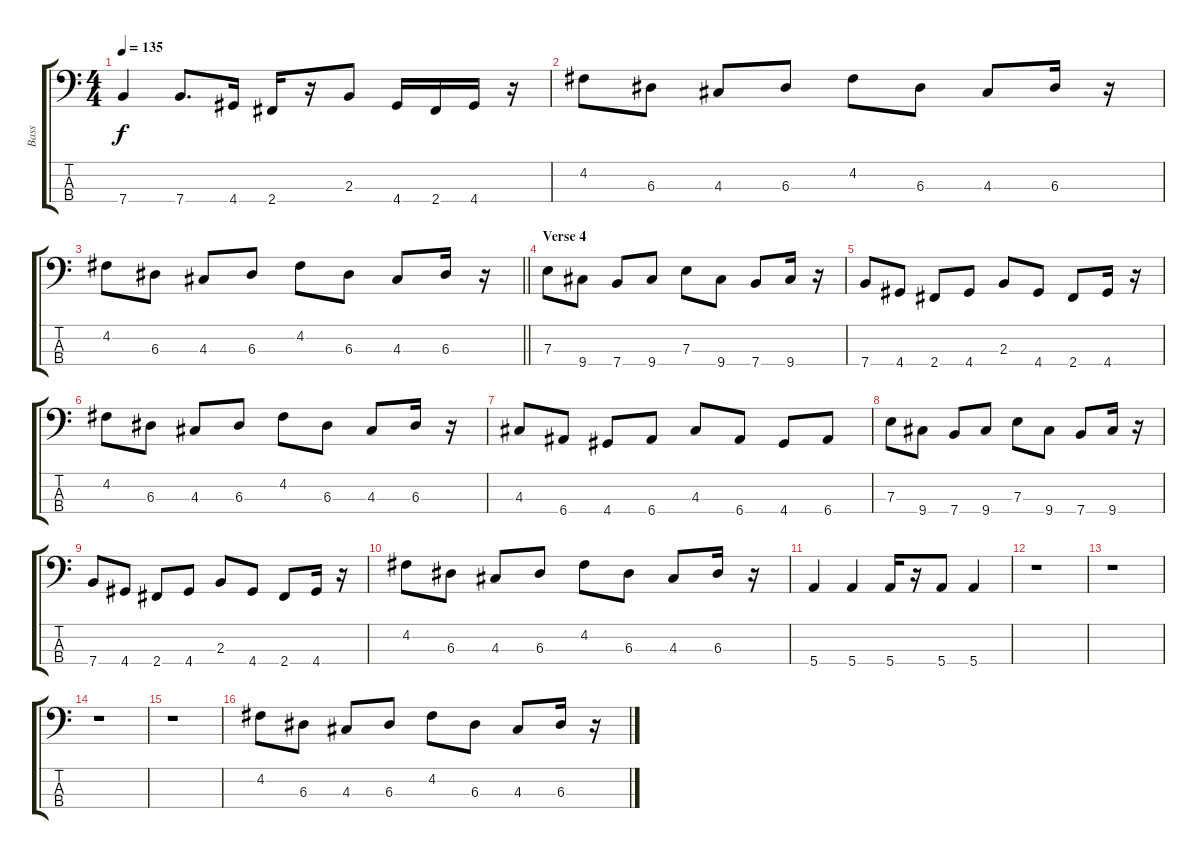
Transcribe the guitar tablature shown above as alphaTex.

\track ("Bass" "Bass") {instrument electricbassfinger}
\staff {score tabs}
\tuning (G2 D2 A1 E1) {hide}
\ts (4 4)
\tempo 135
\clef f4
\ks c
7.4.4{dy f} 7.4.8{d} 4.4.16 2.4.16 r.16 2.3.8 4.4.16 2.4.16 4.4.16 r.16 |
4.2.8 6.3.8 4.3.8 6.3.8 4.2.8 6.3.8 4.3.8 6.3.16 r.16 |
\barLineRight lightlight
4.2.8 6.3.8 4.3.8 6.3.8 4.2.8 6.3.8 4.3.8 6.3.16 r.16 |
\section ("" "Verse 4")
7.3.8 9.4.8 7.4.8 9.4.8 7.3.8 9.4.8 7.4.8 9.4.16 r.16 |
7.4.8 4.4.8 2.4.8 4.4.8 2.3.8 4.4.8 2.4.8 4.4.16 r.16 |
4.2.8 6.3.8 4.3.8 6.3.8 4.2.8 6.3.8 4.3.8 6.3.16 r.16 |
4.3.8 6.4.8 4.4.8 6.4.8 4.3.8 6.4.8 4.4.8 6.4.8 |
7.3.8 9.4.8 7.4.8 9.4.8 7.3.8 9.4.8 7.4.8 9.4.16 r.16 |
7.4.8 4.4.8 2.4.8 4.4.8 2.3.8 4.4.8 2.4.8 4.4.16 r.16 |
4.2.8 6.3.8 4.3.8 6.3.8 4.2.8 6.3.8 4.3.8 6.3.16 r.16 |
5.4.4 5.4.4 5.4.16 r.16 5.4.8 5.4.4 |
r.1 |
r.1 |
r.1 |
r.1 |
4.2.8 6.3.8 4.3.8 6.3.8 4.2.8 6.3.8 4.3.8 6.3.16 r.16
